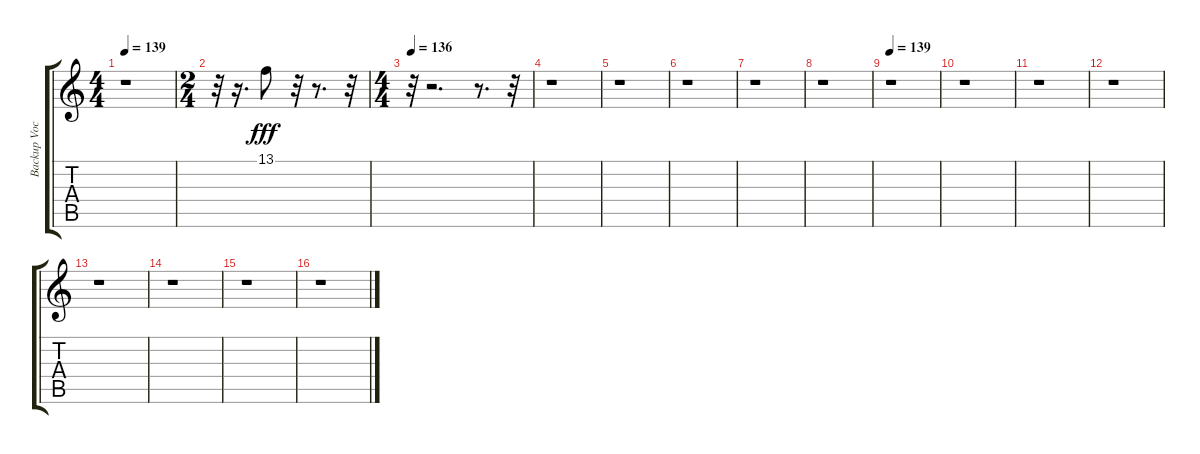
\track ("Backup Vocals" "Backup Voc") {instrument tenorsax}
\staff {score tabs}
\tuning (E4 B3 G3 D3 A2 E2) {hide}
\ts (4 4)
\tempo 139
\clef g2
\ks c
r.1{dy fff} |
\ts (2 4)
r.32 r.16{d} 13.1.8 r.32 r.8{d} r.32 |
\ts (4 4)
\tempo 136
r.32 r.2{d} r.8{d} r.32 |
r.1 |
r.1 |
r.1 |
r.1 |
r.1 |
\tempo 139
r.1 |
r.1 |
r.1 |
r.1 |
r.1 |
r.1 |
r.1 |
r.1
